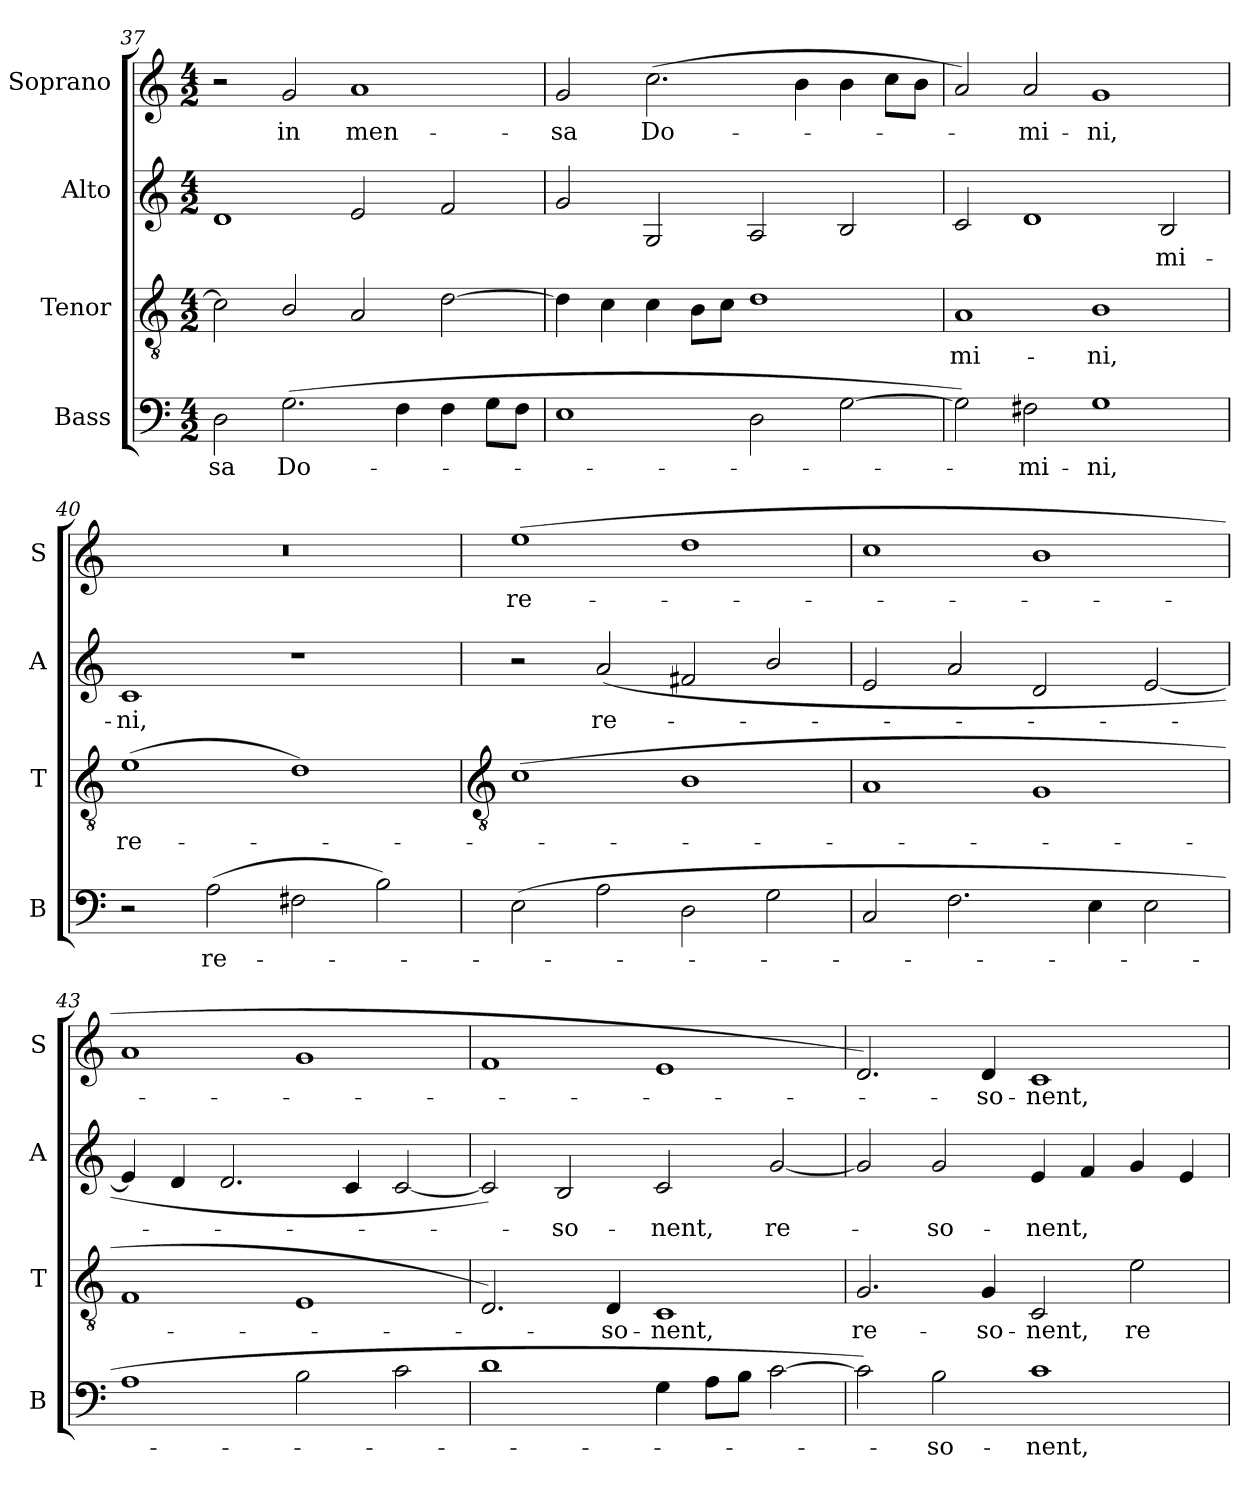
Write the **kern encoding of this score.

**kern	**text	**kern	**text	**kern	**text	**kern	**text
*part4	*part4	*part3	*part3	*part2	*part2	*part1	*part1
*staff4	*staff4	*staff3	*staff3	*staff2	*staff2	*staff1	*staff1
*I"Bass	*	*I"Tenor	*	*I"Alto	*	*I"Soprano	*
*I'B	*	*I'T	*	*I'A	*	*I'S	*
*clefF4	*	*clefGv2	*	*clefG2	*	*clefG2	*
*k[]	*	*k[]	*	*k[]	*	*k[]	*
*C:	*	*C:	*	*C:	*	*C:	*
*M4/2	*	*M4/2	*	*M4/2	*	*M4/2	*
=37	=37	=37	=37	=37	=37	=37	=37
!	!LO:LY:b	!	!	!	!	!	!
2D	-sa	2c]	.	1d	.	2r	.
!	!LO:LY:b	!	!	!	!	!	!LO:LY:b
(>2.G	Do-	2B/	.	.	.	2g	in
!	!	!	!	!	!	!	!LO:LY:b
.	.	2A	.	2e	.	1a	men-
4F	.	.	.	.	.	.	.
4F	.	[2d	.	2f	.	.	.
8GL	.	.	.	.	.	.	.
8FJ	.	.	.	.	.	.	.
=38	=38	=38	=38	=38	=38	=38	=38
!	!	!	!	!	!	!	!LO:LY:b
1E	.	4d]	.	2g	.	2g	-sa
.	.	4c	.	.	.	.	.
!	!	!	!	!	!	!	!LO:LY:b
.	.	4c	.	2G	.	(>2.cc	Do-
.	.	8BL	.	.	.	.	.
.	.	8cJ	.	.	.	.	.
2D	.	1d	.	2A	.	.	.
.	.	.	.	.	.	4b	.
[2G	.	.	.	2B	.	4b	.
.	.	.	.	.	.	8ccL	.
.	.	.	.	.	.	8bJ	.
=39	=39	=39	=39	=39	=39	=39	=39
!	!	!	!LO:LY:b	!	!	!	!
2G])	.	1A	mi-	2c	.	2a)	.
!	!LO:LY:b	!	!	!	!	!	!LO:LY:b
2F#X	mi-	.	.	1d	.	2a	mi-
!	!LO:LY:b	!	!LO:LY:b	!	!	!	!LO:LY:b
1G	-ni,	1B	-ni,	.	.	1g	-ni,
!	!	!	!	!	!LO:LY:b	!	!
.	.	.	.	2B	mi-	.	.
=40	=40	=40	=40	=40	=40	=40	=40
!	!	!	!LO:LY:b	!	!LO:LY:b	!	!
2r	.	(>1e	re-	1c	-ni,	0r	.
!	!LO:LY:b	!	!	!	!	!	!
(>2A	re-	.	.	.	.	.	.
2F#X	.	1d)	.	1r	.	.	.
2B)	.	.	.	.	.	.	.
!!LO:LB:g=z
=41	=41	=41	=41	=41	=41	=41	=41
*	*	*clefGv2	*	*	*	*	*
!	!	!	!	!	!	!	!LO:LY:b
(>2E	.	(<1c	.	2r	.	(>1ee	re-
!	!	!	!	!	!LO:LY:b	!	!
2A	.	.	.	(<2a	re-	.	.
2D	.	1B	.	2f#X	.	1dd	.
2G	.	.	.	2b/	.	.	.
=42	=42	=42	=42	=42	=42	=42	=42
2C	.	1A	.	2e	.	1cc	.
2.F	.	.	.	2a	.	.	.
.	.	1G	.	2d	.	1b	.
4E	.	.	.	.	.	.	.
2E	.	.	.	[2e	.	.	.
=43	=43	=43	=43	=43	=43	=43	=43
1A	.	1F	.	4e]	.	1a	.
.	.	.	.	4d	.	.	.
.	.	.	.	2.d	.	.	.
2B	.	1E	.	.	.	1g	.
.	.	.	.	4c	.	.	.
2c	.	.	.	[2c	.	.	.
=44	=44	=44	=44	=44	=44	=44	=44
1d	.	2.D)	.	2c])	.	1f	.
!	!	!	!	!	!LO:LY:b	!	!
.	.	.	.	2B	so-	.	.
!	!	!	!LO:LY:b	!	!	!	!
.	.	4D	so-	.	.	.	.
!	!	!	!LO:LY:b	!	!LO:LY:b	!	!
4G	.	1C	-nent,	2c	-nent,	1e	.
8AL	.	.	.	.	.	.	.
8BJ	.	.	.	.	.	.	.
!	!	!	!	!	!LO:LY:b	!	!
[2c	.	.	.	[2g	re-	.	.
=45	=45	=45	=45	=45	=45	=45	=45
!	!	!	!LO:LY:b	!	!	!	!
2c])	.	2.G	re-	2g]	.	2.d)	.
!	!LO:LY:b	!	!	!	!LO:LY:b	!	!
2B	so-	.	.	2g	so-	.	.
!	!	!	!LO:LY:b	!	!	!	!LO:LY:b
.	.	4G	-so-	.	.	4d	so-
!	!LO:LY:b	!	!LO:LY:b	!	!LO:LY:b	!	!LO:LY:b
1c	-nent,	2C	-nent,	4e	-nent,	1c	-nent,
.	.	.	.	4f	.	.	.
!	!	!	!LO:LY:b	!	!	!	!
.	.	2e	re-	4g	.	.	.
.	.	.	.	4e	.	.	.
=	=	=	=	=	=	=	=
*-	*-	*-	*-	*-	*-	*-	*-
